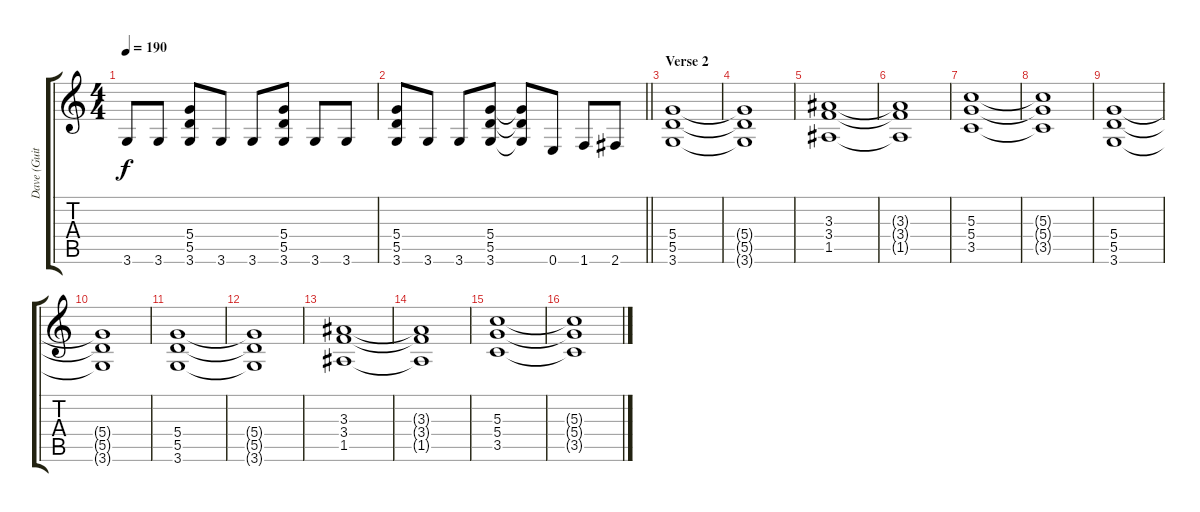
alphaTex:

\track ("Dave (Guitar)" "Dave (Guit") {instrument distortionguitar}
\staff {score tabs}
\tuning (E4 B3 G3 D3 A2 E2) {hide}
\ts (4 4)
\tempo 190
\clef g2
\ks c
3.6.8{dy f} 3.6.8 (5.4 5.5 3.6).8 3.6.8 3.6.8 (5.4 5.5 3.6).8 3.6.8 3.6.8 |
\barLineRight lightlight
(5.4 5.5 3.6).8 3.6.8 3.6.8 (5.4 5.5 3.6).8 (5.4{t} 5.5{t} 3.6{t}).8 0.6.8 1.6.8 2.6.8 |
\section ("" "Verse 2")
(5.4 5.5 3.6).1 |
(5.4{t} 5.5{t} 3.6{t}).1 |
(3.3 3.4 1.5).1 |
(3.3{t} 3.4{t} 1.5{t}).1 |
(5.3 5.4 3.5).1 |
(5.3{t} 5.4{t} 3.5{t}).1 |
(5.4 5.5 3.6).1 |
(5.4{t} 5.5{t} 3.6{t}).1 |
(5.4 5.5 3.6).1 |
(5.4{t} 5.5{t} 3.6{t}).1 |
(3.3 3.4 1.5).1 |
(3.3{t} 3.4{t} 1.5{t}).1 |
(5.3 5.4 3.5).1 |
(5.3{t} 5.4{t} 3.5{t}).1
